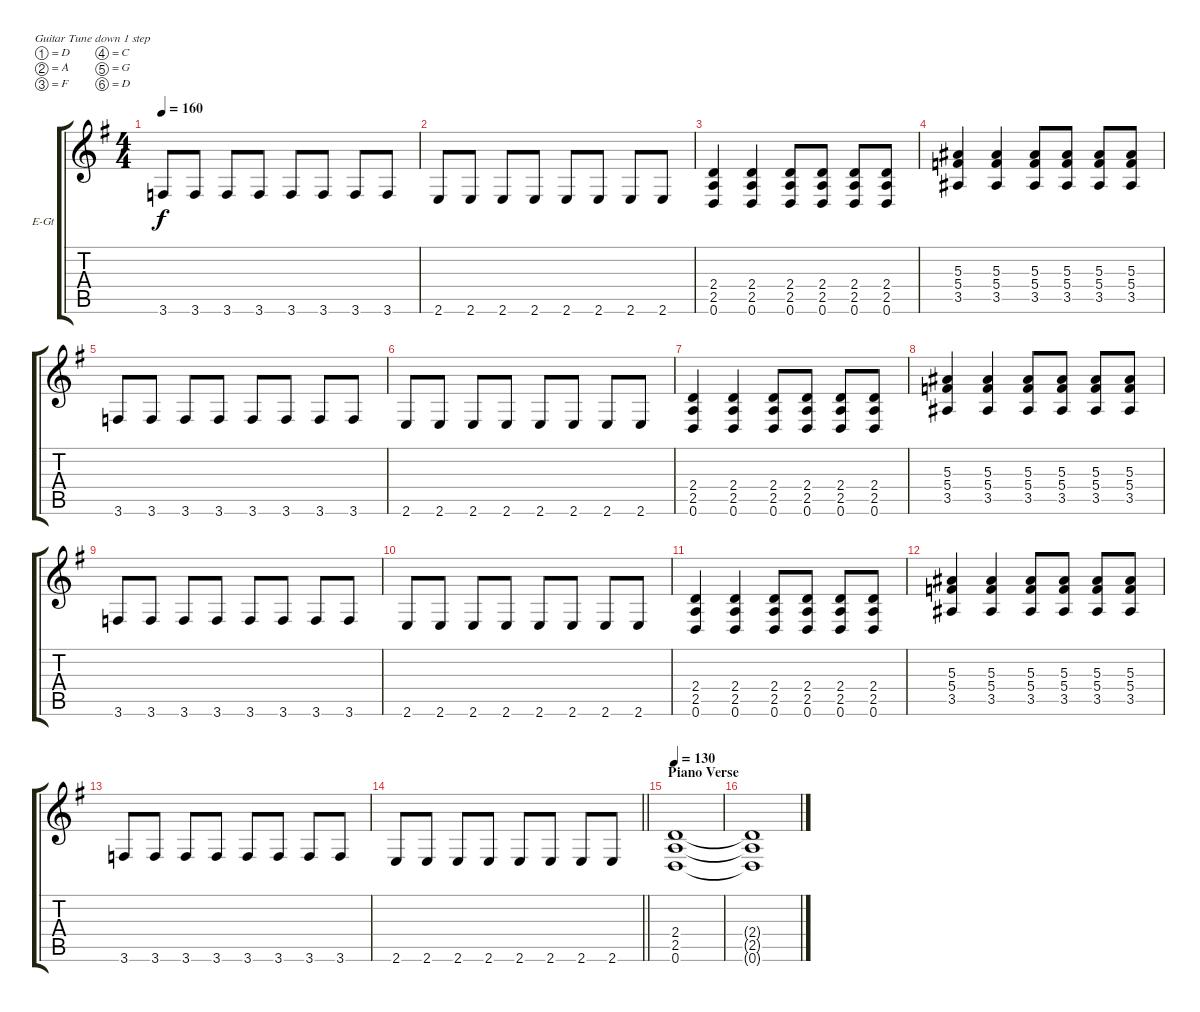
\bracketExtendMode groupsimilarinstruments
\firstSystemTrackNameOrientation horizontal
\otherSystemsTrackNameOrientation horizontal
\track ("Guitar 1" "E-Gt") {instrument distortionguitar}
\staff {score tabs}
\tuning (D4 A3 F3 C3 G2 D2)
\ts (4 4)
\tempo 160
\clef g2
\ks eminor
3.6.8{dy f} 3.6.8 3.6.8 3.6.8 3.6.8 3.6.8 3.6.8 3.6.8 |
2.6.8 2.6.8 2.6.8 2.6.8 2.6.8 2.6.8 2.6.8 2.6.8 |
(2.4 2.5 0.6).4 (2.4 2.5 0.6).4 (2.4 2.5 0.6).8 (2.4 2.5 0.6).8 (2.4 2.5 0.6).8 (2.4 2.5 0.6).8 |
(5.3 5.4 3.5).4 (5.3 5.4 3.5).4 (5.3 5.4 3.5).8 (5.3 5.4 3.5).8 (5.3 5.4 3.5).8 (5.3 5.4 3.5).8 |
3.6.8 3.6.8 3.6.8 3.6.8 3.6.8 3.6.8 3.6.8 3.6.8 |
2.6.8 2.6.8 2.6.8 2.6.8 2.6.8 2.6.8 2.6.8 2.6.8 |
(2.4 2.5 0.6).4 (2.4 2.5 0.6).4 (2.4 2.5 0.6).8 (2.4 2.5 0.6).8 (2.4 2.5 0.6).8 (2.4 2.5 0.6).8 |
(5.3 5.4 3.5).4 (5.3 5.4 3.5).4 (5.3 5.4 3.5).8 (5.3 5.4 3.5).8 (5.3 5.4 3.5).8 (5.3 5.4 3.5).8 |
3.6.8 3.6.8 3.6.8 3.6.8 3.6.8 3.6.8 3.6.8 3.6.8 |
2.6.8 2.6.8 2.6.8 2.6.8 2.6.8 2.6.8 2.6.8 2.6.8 |
(2.4 2.5 0.6).4 (2.4 2.5 0.6).4 (2.4 2.5 0.6).8 (2.4 2.5 0.6).8 (2.4 2.5 0.6).8 (2.4 2.5 0.6).8 |
(5.3 5.4 3.5).4 (5.3 5.4 3.5).4 (5.3 5.4 3.5).8 (5.3 5.4 3.5).8 (5.3 5.4 3.5).8 (5.3 5.4 3.5).8 |
3.6.8 3.6.8 3.6.8 3.6.8 3.6.8 3.6.8 3.6.8 3.6.8 |
\barLineRight lightlight
2.6.8 2.6.8 2.6.8 2.6.8 2.6.8 2.6.8 2.6.8 2.6.8 |
\section ("" "Piano Verse")
\tempo 130
(2.4 2.5 0.6).1 |
(2.4{t} 2.5{t} 0.6{t}).1
